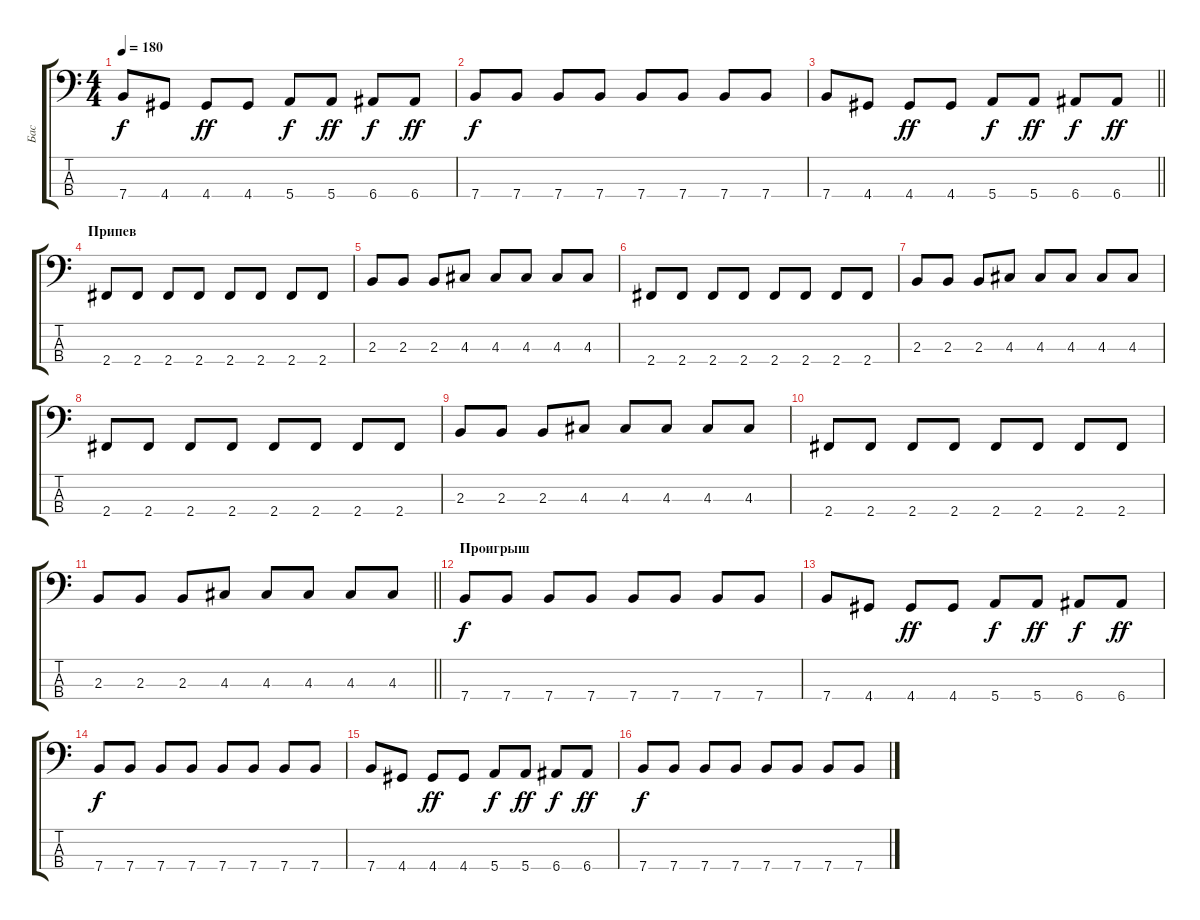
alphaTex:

\track ("Бас" "Бас") {instrument electricbassfinger}
\staff {score tabs}
\tuning (G2 D2 A1 E1) {hide}
\ts (4 4)
\tempo 180
\clef f4
\ks c
7.4.8{dy f} 4.4.8 4.4.8{dy ff} 4.4.8 5.4.8{dy f} 5.4.8{dy ff} 6.4.8{dy f} 6.4.8{dy ff} |
7.4.8{dy f} 7.4.8 7.4.8 7.4.8 7.4.8 7.4.8 7.4.8 7.4.8 |
\barLineRight lightlight
7.4.8 4.4.8 4.4.8{dy ff} 4.4.8 5.4.8{dy f} 5.4.8{dy ff} 6.4.8{dy f} 6.4.8{dy ff} |
\section ("" "Припев")
2.4.8 2.4.8 2.4.8 2.4.8 2.4.8 2.4.8 2.4.8 2.4.8 |
2.3.8 2.3.8 2.3.8 4.3.8 4.3.8 4.3.8 4.3.8 4.3.8 |
2.4.8 2.4.8 2.4.8 2.4.8 2.4.8 2.4.8 2.4.8 2.4.8 |
2.3.8 2.3.8 2.3.8 4.3.8 4.3.8 4.3.8 4.3.8 4.3.8 |
2.4.8 2.4.8 2.4.8 2.4.8 2.4.8 2.4.8 2.4.8 2.4.8 |
2.3.8 2.3.8 2.3.8 4.3.8 4.3.8 4.3.8 4.3.8 4.3.8 |
2.4.8 2.4.8 2.4.8 2.4.8 2.4.8 2.4.8 2.4.8 2.4.8 |
\barLineRight lightlight
2.3.8 2.3.8 2.3.8 4.3.8 4.3.8 4.3.8 4.3.8 4.3.8 |
\section ("" "Проигрыш")
7.4.8{dy f} 7.4.8 7.4.8 7.4.8 7.4.8 7.4.8 7.4.8 7.4.8 |
7.4.8 4.4.8 4.4.8{dy ff} 4.4.8 5.4.8{dy f} 5.4.8{dy ff} 6.4.8{dy f} 6.4.8{dy ff} |
7.4.8{dy f} 7.4.8 7.4.8 7.4.8 7.4.8 7.4.8 7.4.8 7.4.8 |
7.4.8 4.4.8 4.4.8{dy ff} 4.4.8 5.4.8{dy f} 5.4.8{dy ff} 6.4.8{dy f} 6.4.8{dy ff} |
7.4.8{dy f} 7.4.8 7.4.8 7.4.8 7.4.8 7.4.8 7.4.8 7.4.8
